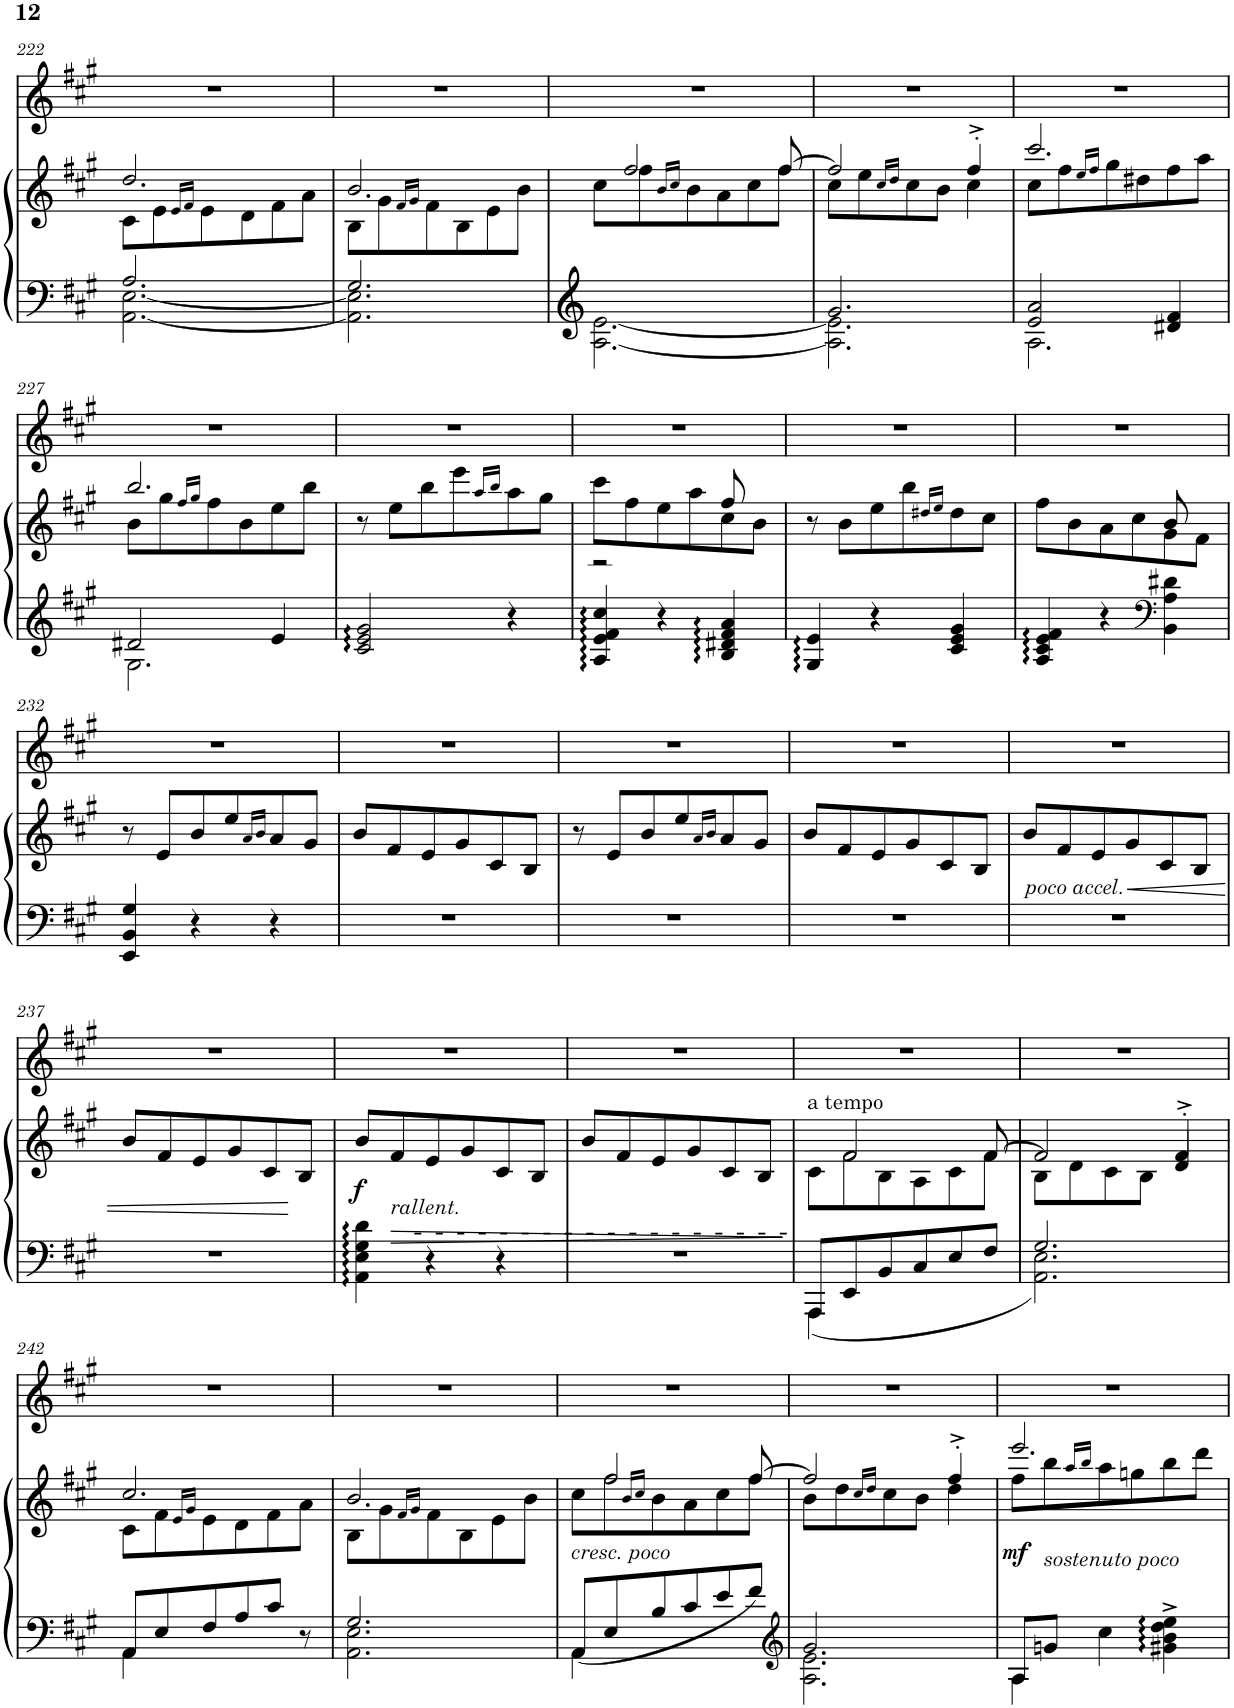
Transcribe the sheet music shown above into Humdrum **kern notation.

**kern	**kern	**kern	**dynam
*part1	*part1	*part1	*part1
*staff3	*staff2	*staff1	*staff1/2/3
*I"Piano	*	*	*
*I'Pno.	*	*	*
!!LO:PB:g=z
*clefF4	*clefG2	*clefG2	*
*k[f#c#g#]	*k[f#c#g#]	*k[f#c#g#]	*
*M3/4	*M3/4	*M3/4	*
=222	=222	=222	=222
*^	*^	*	*
2.A/	[2.AA\ [2.E\	8c#\L	2.dd/	2.r	.
.	.	8e\	.	.	.
.	.	16qe/LL	.	.	.
.	.	16qf#/JJ	.	.	.
.	.	8e\	.	.	.
.	.	8d\	.	.	.
.	.	8f#\	.	.	.
.	.	8a\J	.	.	.
=223	=223	=223	=223	=223	=223
2.G#/	2.AA\] 2.E\]	8B\L	2.b/	2.r	.
.	.	8g#\	.	.	.
.	.	16qf#/LL	.	.	.
.	.	16qg#/JJ	.	.	.
.	.	8f#\	.	.	.
.	.	8B\	.	.	.
.	.	8e\	.	.	.
.	.	8b\J	.	.	.
*v	*v	*	*	*	*
=224	=224	=224	=224	=224
[2.A\ [2.e\	8cc#\L	8ryy	2.r	.
.	8ff#\	2ff#/	.	.
.	16qb/LL	.	.	.
.	16qcc#/JJ	.	.	.
.	8b\	.	.	.
.	8a\	.	.	.
.	8cc#\	.	.	.
.	8ff#\J	[8ff#/	.	.
=225	=225	=225	=225	=225
*^	*	*	*	*
2.g#/	2.A\] 2.e\]	8cc#\L	2ff#/]	2.r	.
.	.	8ee\	.	.	.
.	.	16qcc#/LL	.	.	.
.	.	16qdd/JJ	.	.	.
.	.	8cc#\	.	.	.
.	.	8b\J	.	.	.
.	.	4cc#\	4ff#'^/	.	.
=226	=226	=226	=226	=226	=226
2e/ 2a/	2.A\	8cc#\L	2.ccc#/	2.r	.
.	.	8ff#\	.	.	.
.	.	16qee/LL	.	.	.
.	.	16qff#/JJ	.	.	.
.	.	8gg#\	.	.	.
.	.	8dd#X\	.	.	.
4d#X/ 4f#/	.	8ff#\	.	.	.
.	.	8aa\J	.	.	.
!!LO:LB:g=z
=227	=227	=227	=227	=227	=227
2d#X/	2.G#\	8b\L	2.bb/	2.r	.
.	.	8gg#\	.	.	.
.	.	16qff#/LL	.	.	.
.	.	16qgg#/JJ	.	.	.
.	.	8ff#\	.	.	.
.	.	8b\	.	.	.
4e/	.	8ee\	.	.	.
.	.	8bb\J	.	.	.
*v	*v	*	*	*	*
*	*v	*v	*	*
=228	=228	=228	=228
2c#/ 2e/ 2g#/	8r	2.r	.
.	8ee\L	.	.
.	8bb\	.	.
.	8eee\	.	.
.	16qaa/LL	.	.
.	16qbb/JJ	.	.
4r	8aa\	.	.
.	8gg#\J	.	.
=229	=229	=229	=229
*	*^	*	*
4A/ 4e/ 4f#/ 4cc#/	8ccc#\L	2r	2.r	.
.	8ff#\	.	.	.
4r	8ee\	.	.	.
.	8aa\	.	.	.
4B/ 4d#X/ 4f#/ 4a/	8cc#\	8ff#/	.	.
.	8b\J	8ryy	.	.
*	*v	*v	*	*
=230	=230	=230	=230
4G#/ 4e/	8r	2.r	.
.	8b\L	.	.
4r	8ee\	.	.
.	8bb\	.	.
.	16qdd#X/LL	.	.
.	16qee/JJ	.	.
4c#/ 4e/ 4g#/	8dd#\	.	.
.	8cc#\J	.	.
=231	=231	=231	=231
*	*^	*	*
4A/ 4c#/ 4e/ 4f#/	8ff#\L	2ryy	2.r	.
.	8b\	.	.	.
4r	8a\	.	.	.
.	8cc#\	.	.	.
*clefF4	*	*	*	*
4BB\ 4A\ 4d#X\	8g#\	8b/	.	.
.	8f#\J	8ryy	.	.
*	*v	*v	*	*
!!LO:LB:g=z
=232	=232	=232	=232
4EE/ 4BB/ 4G#/	8r	2.r	.
.	8e/L	.	.
4r	8b/	.	.
.	8ee/	.	.
.	16qa/LL	.	.
.	16qb/JJ	.	.
4r	8a/	.	.
.	8g#/J	.	.
=233	=233	=233	=233
2.r	8b/L	2.r	.
.	8f#/	.	.
.	8e/	.	.
.	8g#/	.	.
.	8c#/	.	.
.	8B/J	.	.
=234	=234	=234	=234
2.r	8r	2.r	.
.	8e/L	.	.
.	8b/	.	.
.	8ee/	.	.
.	16qa/LL	.	.
.	16qb/JJ	.	.
.	8a/	.	.
.	8g#/J	.	.
=235	=235	=235	=235
2.r	8b/L	2.r	.
.	8f#/	.	.
.	8e/	.	.
.	8g#/	.	.
.	8c#/	.	.
.	8B/J	.	.
=236	=236	=236	=236
!	!LO:TX:b:i:t=poco accel.	!	!
2.r	8b/L	2.r	.
.	8f#/	.	.
.	8e/	.	.
.	8g#/	.	.
.	8c#/	.	.
.	8B/J	.	.
!!LO:LB:g=z
=237	=237	=237	=237
2.r	8b/L	2.r	.
.	8f#/	.	.
.	8e/	.	.
.	8g#/	.	.
.	8c#/	.	.
.	8B/J	.	.
=238	=238	=238	=238
!	!	!	!LO:DY:b=2
4AA\ 4E\ 4G#\ 4d\	8b/L	2.r	f
.	8f#/	.	.
!	!LO:TX:b:i:t=rallent.	!	!
4r	8e/	.	.
.	8g#/	.	.
4r	8c#/	.	.
.	8B/J	.	.
=239	=239	=239	=239
2.r	8b/L	2.r	.
.	8f#/	.	.
.	8e/	.	.
.	8g#/	.	.
.	8c#/	.	.
.	8B/J	.	.
=240	=240	=240	=240
*^	*^	*	*
!	!	!LO:TX:a:t=a tempo	!	!	!
4AAA\	8AAA/L	8c#\L	8ryy	2.r	.
!	!	!LO:N:head=open	!	!	!
.	8EE/	8f#\	2f#/	.	.
2ryy	8BB/	8B\	.	.	.
.	8C#/	8A\	.	.	.
.	8E/	8c#\	.	.	.
.	8F#/J	8f#\J	8f#/	.	.
=241	=241	=241	=241	=241	=241
2.G#/	2.AA\ 2.E\	8B\L	2f#/	2.r	.
.	.	8d\	.	.	.
.	.	8c#\	.	.	.
.	.	8B\J	.	.	.
.	.	4d/	4f#'>^>/	.	.
!!LO:LB:g=z
=242	=242	=242	=242	=242	=242
4AA\	8AA/L	8c#\L	2.cc#/	2.r	.
.	8E/	8f#\	.	.	.
.	.	16qe/LL	.	.	.
.	.	16qg#/JJ	.	.	.
2ryy	8F#/	8e\	.	.	.
.	8A/	8d\	.	.	.
.	8c#/J	8f#\	.	.	.
.	8r	8a\J	.	.	.
=243	=243	=243	=243	=243	=243
2.G#/	2.AA\ 2.E\	8B\L	2.b/	2.r	.
.	.	8g#\	.	.	.
.	.	16qf#/LL	.	.	.
.	.	16qg#/JJ	.	.	.
.	.	8f#\	.	.	.
.	.	8B\	.	.	.
.	.	8e\	.	.	.
.	.	8b\J	.	.	.
=244	=244	=244	=244	=244	=244
!	!	!LO:TX:b:i:t=cresc. poco	!	!	!
4AA\	8AA/L	8cc#\L	8ryy	2.r	.
!	!	!LO:N:head=open	!	!	!
.	8E/	8ff#\	2ff#/	.	.
.	.	16qb/LL	.	.	.
.	.	16qcc#/JJ	.	.	.
2ryy	8B/	8b\	.	.	.
.	8c#/	8a\	.	.	.
.	8e/	8cc#\	.	.	.
.	8f#/J	8ff#\J	[8ff#/	.	.
=245	=245	=245	=245	=245	=245
*clefG2	*	*	*	*	*
2.g#/	2.A\ 2.e\	8b\L	2ff#/]	2.r	.
.	.	8dd\	.	.	.
.	.	16qcc#/LL	.	.	.
.	.	16qdd/JJ	.	.	.
.	.	8cc#\	.	.	.
.	.	8b\J	.	.	.
.	.	4dd\	4ff#'>^>/	.	.
=246	=246	=246	=246	=246	=246
!	!	!	!	!	!LO:DY:b=2
4A\	8A/L	8ff#\L	2.eee/	2.r	mf
!	!	!LO:TX:b:i:t=sostenuto poco	!	!	!
.	8gn/J	8bb\	.	.	.
.	.	16qaa/LL	.	.	.
.	.	16qbb/JJ	.	.	.
2ryy	4cc#\	8aa\	.	.	.
.	.	8ggn\	.	.	.
.	4g#X\^ 4b\^ 4dd\^ 4ee\^	8bb\	.	.	.
.	.	8ddd\J	.	.	.
*v	*v	*	*	*	*
*	*v	*v	*	*
=	=	=	=
*-	*-	*-	*-
